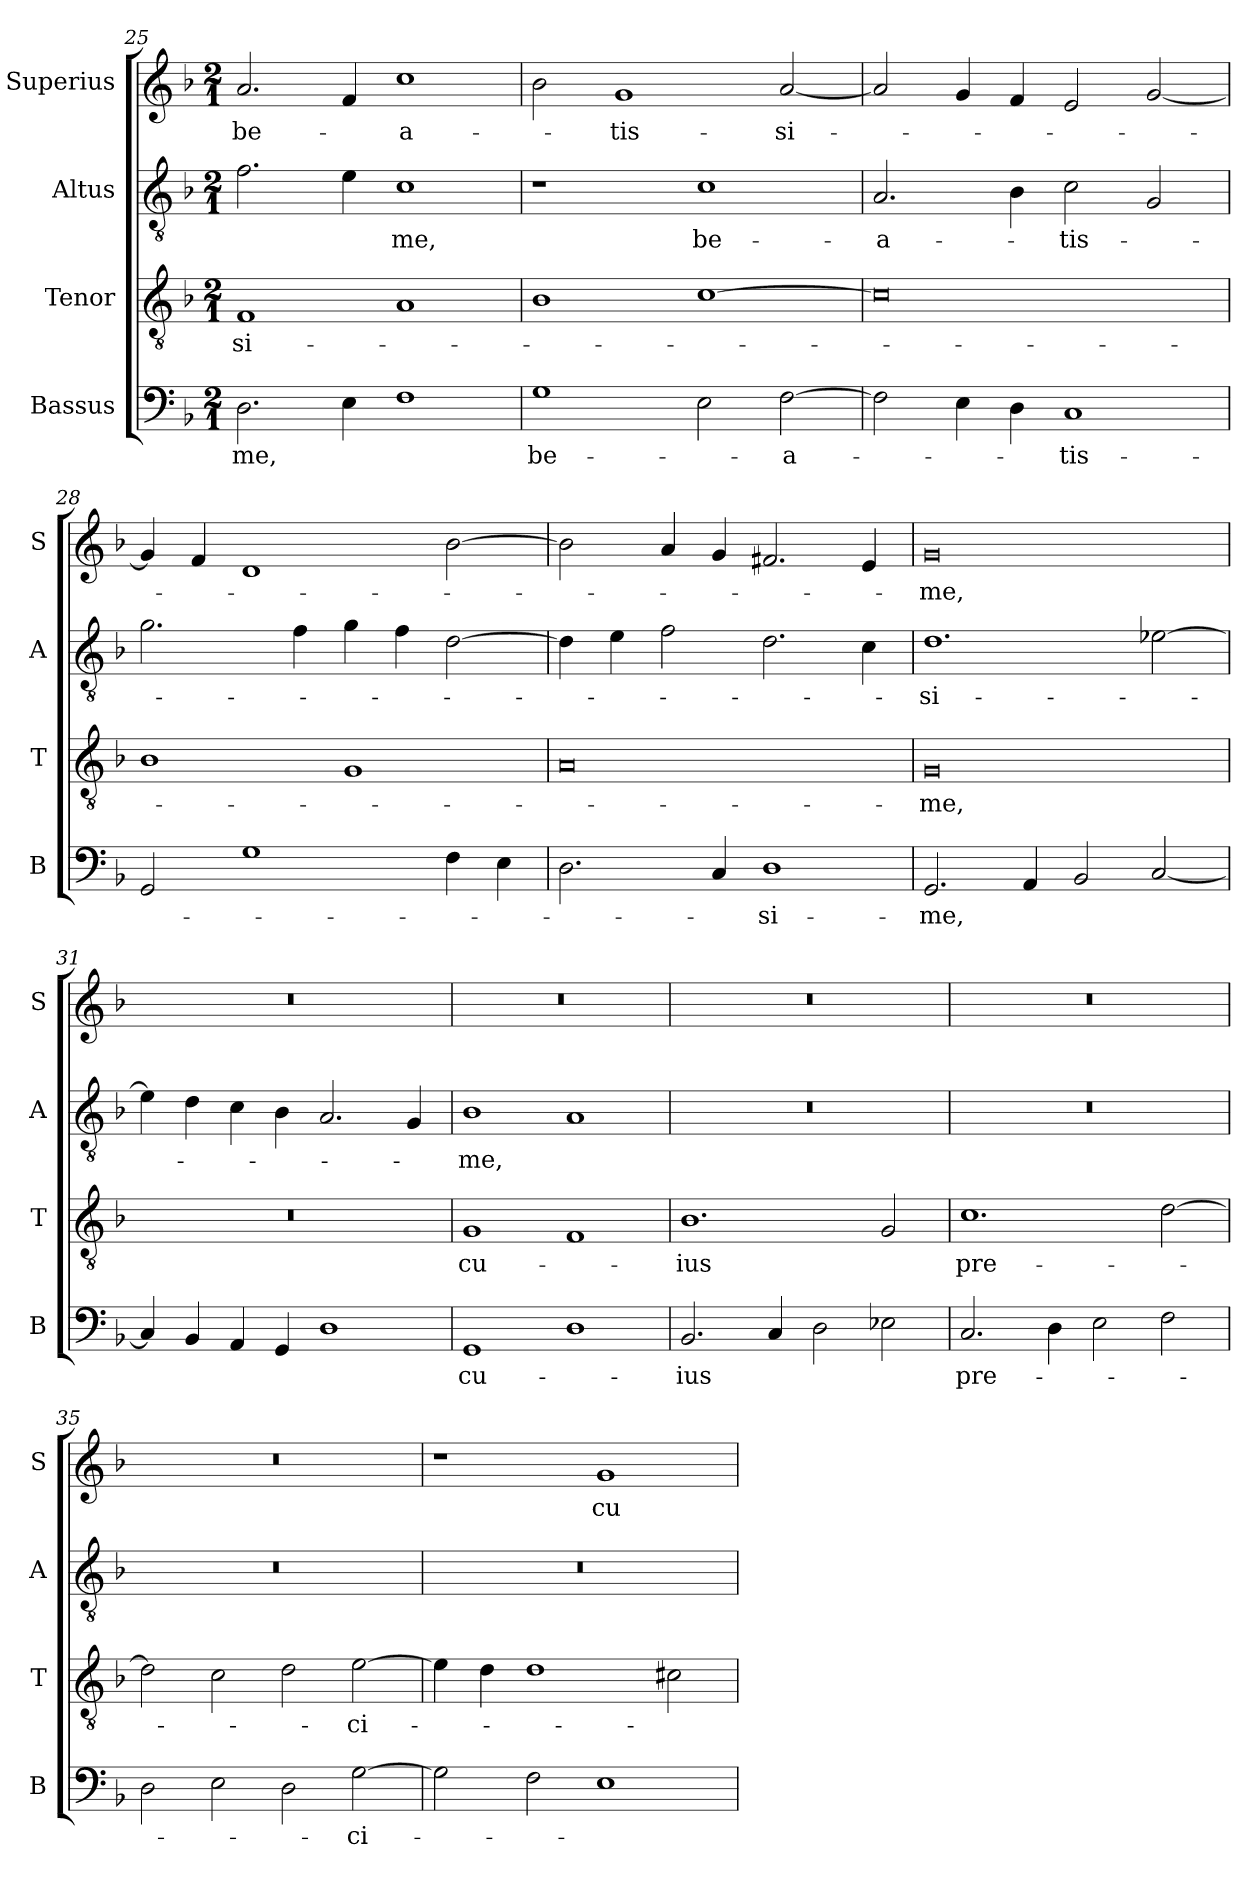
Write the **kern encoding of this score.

**kern	**text	**kern	**text	**kern	**text	**kern	**text
*part4	*part4	*part3	*part3	*part2	*part2	*part1	*part1
*staff4	*staff4	*staff3	*staff3	*staff2	*staff2	*staff1	*staff1
*I"Bassus	*	*I"Tenor	*	*I"Altus	*	*I"Superius	*
*I'B	*	*I'T	*	*I'A	*	*I'S	*
*clefF4	*	*clefGv2	*	*clefGv2	*	*clefG2	*
*k[b-]	*	*k[b-]	*	*k[b-]	*	*k[b-]	*
*M2/1	*	*M2/1	*	*M2/1	*	*M2/1	*
=25	=25	=25	=25	=25	=25	=25	=25
!	!LO:LY:i	!	!LO:LY:i	!	!	!	!LO:LY:i
2.D	-me,	1F	-si-	2.f	.	2.a	be-
4E	.	.	.	4e	.	4f	.
!	!	!	!	!	!	!	!LO:LY:i
1F	.	1A	.	1c	-me,	1cc	-a-
=26	=26	=26	=26	=26	=26	=26	=26
!	!LO:LY:i	!	!	!	!	!	!
1G	be-	1B-	.	1r	.	2b-	.
!	!	!	!	!	!	!	!LO:LY:i
.	.	.	.	.	.	1g	-tis-
!	!	!	!	!	!LO:LY:i	!	!
2E	.	[1c	.	1c	be-	.	.
!	!LO:LY:i	!	!	!	!	!	!LO:LY:i
[2F	-a-	.	.	.	.	[2a	-si-
=27	=27	=27	=27	=27	=27	=27	=27
!	!	!	!	!	!LO:LY:i	!	!
2F]	.	0c]	.	2.A	-a-	2a]	.
4E	.	.	.	.	.	4g	.
4D	.	.	.	4B-	.	4f	.
!	!LO:LY:i	!	!	!	!LO:LY:i	!	!
1C	-tis-	.	.	2c	-tis-	2e	.
.	.	.	.	2G	.	[2g	.
=28	=28	=28	=28	=28	=28	=28	=28
2GG	.	1B-	.	2.g	.	4g]	.
.	.	.	.	.	.	4f	.
1G	.	.	.	.	.	1d	.
.	.	.	.	4f	.	.	.
.	.	1G	.	4g	.	.	.
.	.	.	.	4f	.	.	.
4F	.	.	.	[2d	.	[2b-	.
4E	.	.	.	.	.	.	.
=29	=29	=29	=29	=29	=29	=29	=29
2.D	.	0A	.	4d]	.	2b-]	.
.	.	.	.	4e	.	.	.
.	.	.	.	2f	.	4a	.
4C	.	.	.	.	.	4g	.
!	!LO:LY:i	!	!	!	!	!	!
1D	-si-	.	.	2.d	.	2.f#X	.
.	.	.	.	4c	.	4e	.
=30	=30	=30	=30	=30	=30	=30	=30
!	!LO:LY:i	!	!LO:LY:i	!	!LO:LY:i	!	!LO:LY:i
2.GG	-me,	0G	-me,	1.d	-si-	0g	-me,
4AA	.	.	.	.	.	.	.
2BB-	.	.	.	.	.	.	.
[2C	.	.	.	[2e-i	.	.	.
=31	=31	=31	=31	=31	=31	=31	=31
4C]	.	0r	.	4e-]	.	0r	.
4BB-	.	.	.	4d	.	.	.
4AA	.	.	.	4c	.	.	.
4GG	.	.	.	4B-	.	.	.
1D	.	.	.	2.A	.	.	.
.	.	.	.	4G	.	.	.
=32	=32	=32	=32	=32	=32	=32	=32
1GG	cu-	1G	cu-	1B-	-me,	0r	.
1D	.	1F	.	1A	.	.	.
=33	=33	=33	=33	=33	=33	=33	=33
2.BB-	-ius	1.B-	-ius	0r	.	0r	.
4C	.	.	.	.	.	.	.
2D	.	.	.	.	.	.	.
2E-X	.	2G	.	.	.	.	.
=34	=34	=34	=34	=34	=34	=34	=34
2.C	pre-	1.c	pre-	0r	.	0r	.
4D	.	.	.	.	.	.	.
2E	.	.	.	.	.	.	.
2F	.	[2d	.	.	.	.	.
=35	=35	=35	=35	=35	=35	=35	=35
2D	.	2d]	.	0r	.	0r	.
2E	.	2c	.	.	.	.	.
2D	.	2d	.	.	.	.	.
[2G	-ci-	[2e	-ci-	.	.	.	.
=36	=36	=36	=36	=36	=36	=36	=36
2G]	.	4e]	.	0r	.	1r	.
.	.	4d	.	.	.	.	.
2F	.	1d	.	.	.	.	.
1E	.	.	.	.	.	1g	cu-
.	.	2c#X	.	.	.	.	.
=	=	=	=	=	=	=	=
*-	*-	*-	*-	*-	*-	*-	*-
